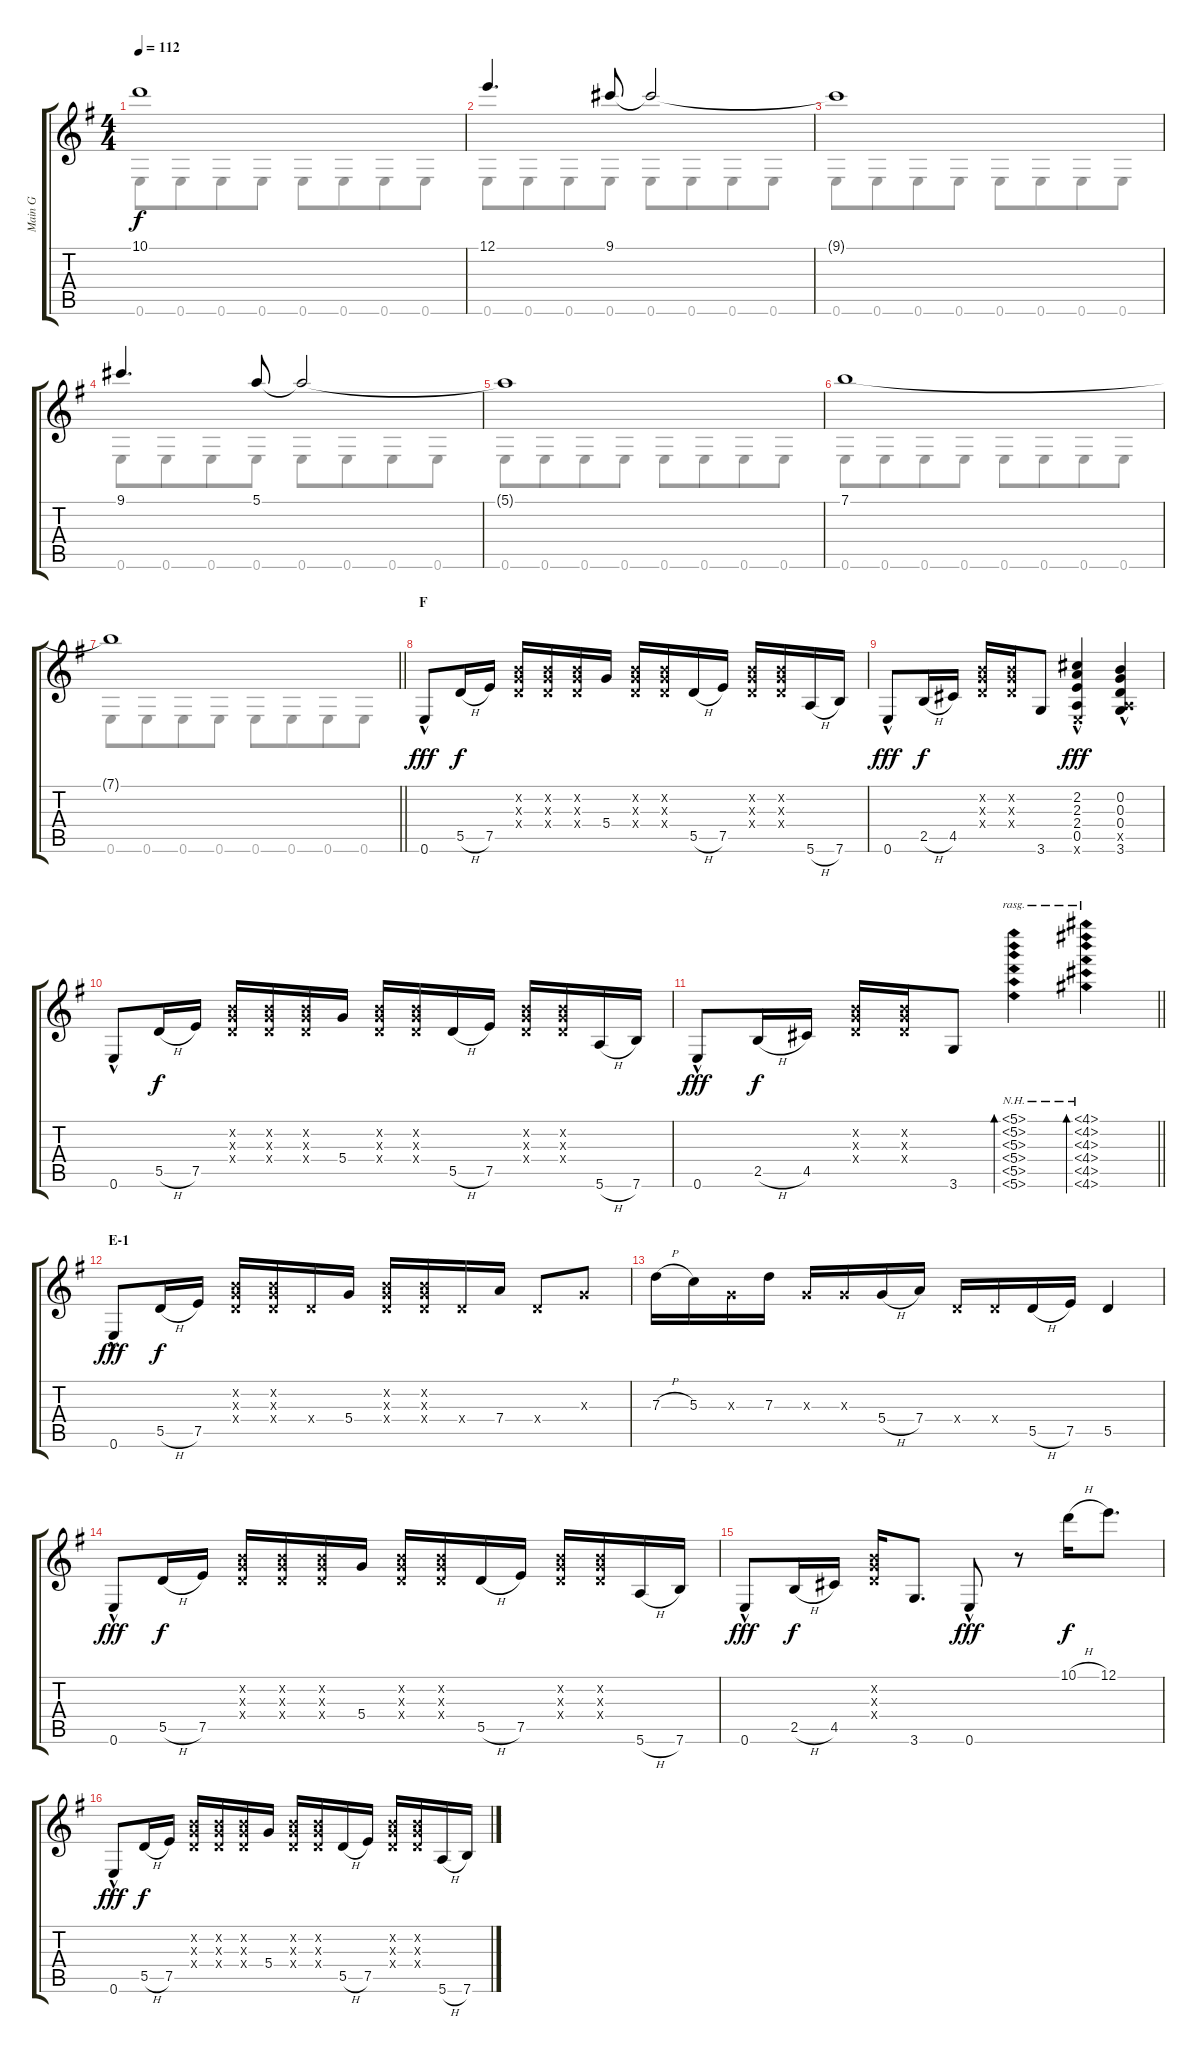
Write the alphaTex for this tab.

\track ("Main G" "Main G") {instrument acousticguitarsteel}
\staff {score tabs}
\tuning (E4 B3 G3 D3 A2 E2) {hide}
\voice
\ts (4 4)
\tempo 112
\clef g2
\ks g
10.1{t}.1{dy f} |
12.1.4{d} 9.1.8 9.1{t}.2 |
9.1{t}.1 |
9.1.4{d} 5.1.8 5.1{t}.2 |
5.1{t}.1 |
7.1.1 |
\barLineRight lightlight
7.1{t}.1 |
\section ("" "F")
0.6{hac}.8{dy fff} 5.5{h}.16{dy f} 7.5.16 (0.2{x} 0.3{x} 0.4{x}).16 (0.2{x} 0.3{x} 0.4{x}).16 (0.2{x} 0.3{x} 0.4{x}).16 5.4.16 (0.2{x} 0.3{x} 0.4{x}).16 (0.2{x} 0.3{x} 0.4{x}).16 5.5{h}.16 7.5.16 (0.2{x} 0.3{x} 0.4{x}).16 (0.2{x} 0.3{x} 0.4{x}).16 5.6{h}.16 7.6.16 |
0.6{hac}.8{dy fff} 2.5{h}.16{dy f} 4.5.16 (0.2{x} 0.3{x} 0.4{x}).16 (0.2{x} 0.3{x} 0.4{x}).16 3.6.8 (2.2 2.3 2.4 0.5 0.6{hac x}).4{dy fff} (0.2 0.3 0.4 0.5{x} 3.6{hac}).4 |
0.6{hac}.8 5.5{h}.16{dy f} 7.5.16 (0.2{x} 0.3{x} 0.4{x}).16 (0.2{x} 0.3{x} 0.4{x}).16 (0.2{x} 0.3{x} 0.4{x}).16 5.4.16 (0.2{x} 0.3{x} 0.4{x}).16 (0.2{x} 0.3{x} 0.4{x}).16 5.5{h}.16 7.5.16 (0.2{x} 0.3{x} 0.4{x}).16 (0.2{x} 0.3{x} 0.4{x}).16 5.6{h}.16 7.6.16 |
\barLineRight lightlight
0.6{hac}.8{dy fff} 2.5{h}.16{dy f} 4.5.16 (0.2{x} 0.3{x} 0.4{x}).16 (0.2{x} 0.3{x} 0.4{x}).16 3.6.8 (5.1{nh} 5.2{nh} 5.3{nh} 5.4{nh} 5.5{nh} 5.6{nh}).4{bd 240 rasg ii} (4.1{nh} 4.2{nh} 4.3{nh} 4.4{nh} 4.5{nh} 4.6{nh}).4{bd 240 rasg ii} |
\section ("" "E-1")
0.6{hac}.8{dy fff} 5.5{h}.16{dy f} 7.5.16 (0.2{x} 0.3{x} 0.4{x}).16 (0.2{x} 0.3{x} 0.4{x}).16 0.4{x}.16 5.4.16 (0.2{x} 0.3{x} 0.4{x}).16 (0.2{x} 0.3{x} 0.4{x}).16 0.4{x}.16 7.4.16 0.4{x}.8 0.3{x}.8 |
7.3{h}.16 5.3.16 0.3{x}.16 7.3.16 0.3{x}.16 0.3{x}.16 5.4{h}.16 7.4.16 0.4{x}.16 0.4{x}.16 5.5{h}.16 7.5.16 5.5.4 |
0.6{hac}.8{dy fff} 5.5{h}.16{dy f} 7.5.16 (0.2{x} 0.3{x} 0.4{x}).16 (0.2{x} 0.3{x} 0.4{x}).16 (0.2{x} 0.3{x} 0.4{x}).16 5.4.16 (0.2{x} 0.3{x} 0.4{x}).16 (0.2{x} 0.3{x} 0.4{x}).16 5.5{h}.16 7.5.16 (0.2{x} 0.3{x} 0.4{x}).16 (0.2{x} 0.3{x} 0.4{x}).16 5.6{h}.16 7.6.16 |
0.6{hac}.8{dy fff} 2.5{h}.16{dy f} 4.5.16 (0.2{x} 0.3{x} 0.4{x}).16 3.6.8{d} 0.6{hac}.8{dy fff} r.8 10.1{h}.16{dy f} 12.1.8{d} |
0.6{hac}.8{dy fff} 5.5{h}.16{dy f} 7.5.16 (0.2{x} 0.3{x} 0.4{x}).16 (0.2{x} 0.3{x} 0.4{x}).16 (0.2{x} 0.3{x} 0.4{x}).16 5.4.16 (0.2{x} 0.3{x} 0.4{x}).16 (0.2{x} 0.3{x} 0.4{x}).16 5.5{h}.16 7.5.16 (0.2{x} 0.3{x} 0.4{x}).16 (0.2{x} 0.3{x} 0.4{x}).16 5.6{h}.16 7.6.16
\voice
\clef g2
\ottava regular
\simile none
\ks g
0.6.8{dy f} 0.6.8{beam merge} 0.6.8 0.6.8 0.6.8 0.6.8{beam merge} 0.6.8 0.6.8 |
0.6.8 0.6.8{beam merge} 0.6.8 0.6.8 0.6.8 0.6.8{beam merge} 0.6.8 0.6.8 |
0.6.8 0.6.8{beam merge} 0.6.8 0.6.8 0.6.8 0.6.8{beam merge} 0.6.8 0.6.8 |
0.6.8 0.6.8{beam merge} 0.6.8 0.6.8 0.6.8 0.6.8{beam merge} 0.6.8 0.6.8 |
0.6.8 0.6.8{beam merge} 0.6.8 0.6.8 0.6.8 0.6.8{beam merge} 0.6.8 0.6.8 |
0.6.8 0.6.8{beam merge} 0.6.8 0.6.8 0.6.8 0.6.8{beam merge} 0.6.8 0.6.8 |
\barLineRight lightlight
0.6.8 0.6.8{beam merge} 0.6.8 0.6.8 0.6.8 0.6.8{beam merge} 0.6.8 0.6.8 |
|
|
|
\barLineRight lightlight
|
|
|
|
|
